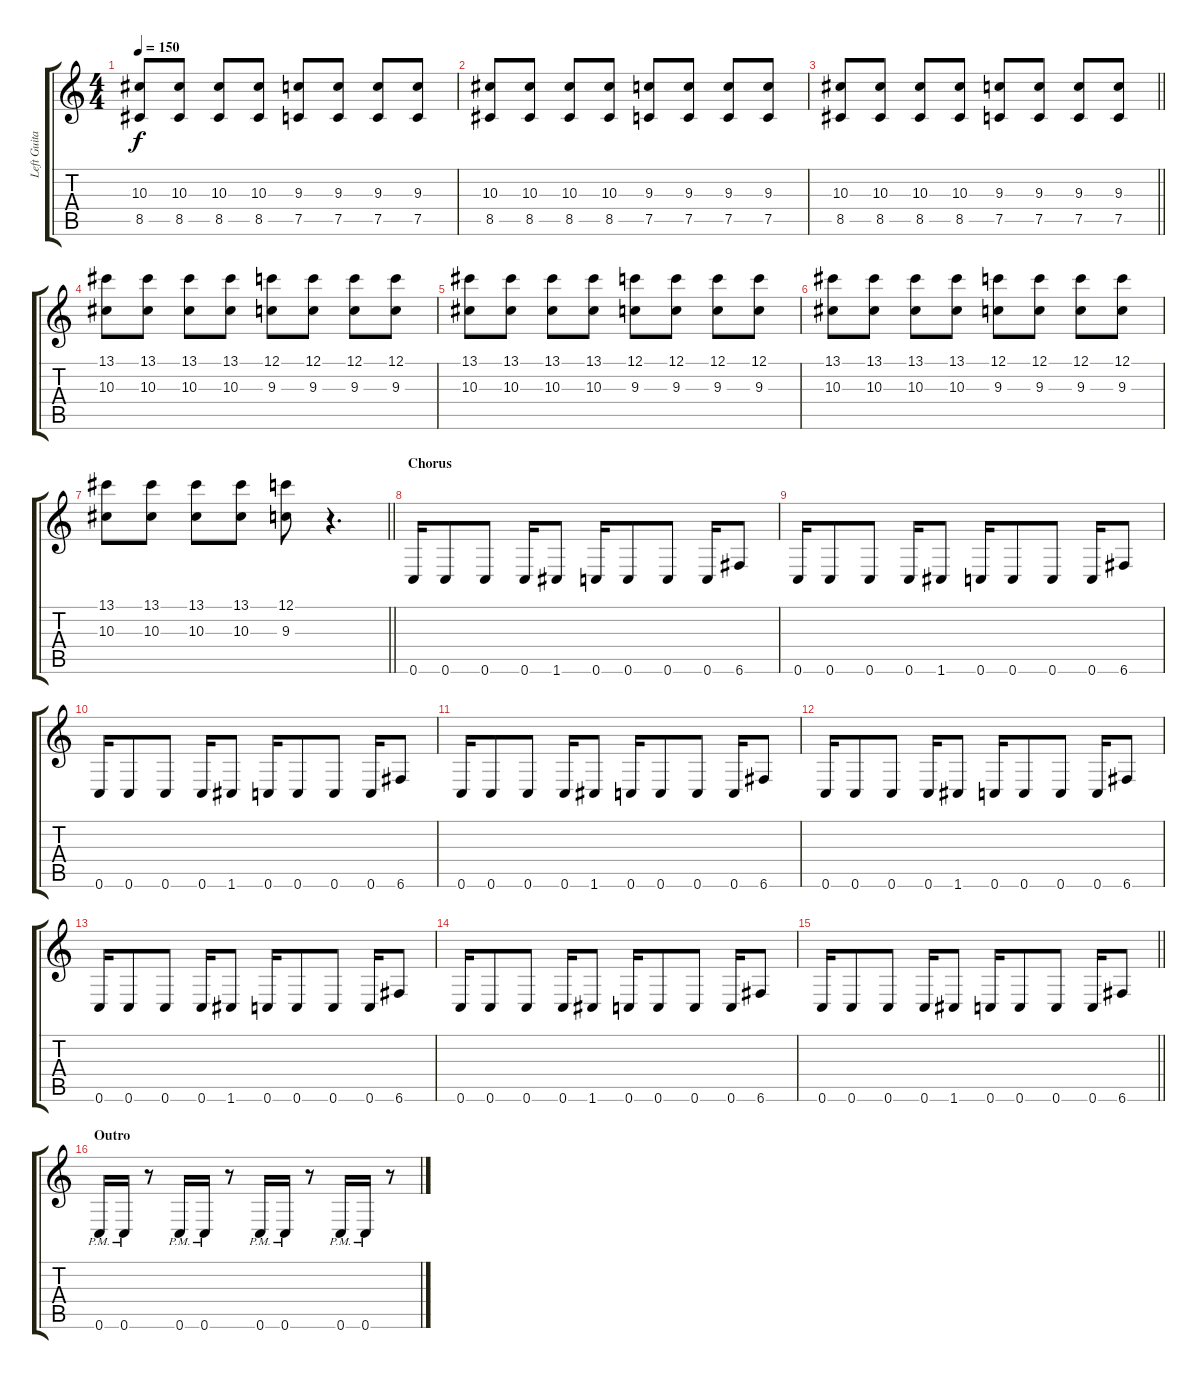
\track ("Left Guitar" "Left Guita") {instrument distortionguitar}
\staff {score tabs}
\tuning (C4 G3 Eb3 Bb2 F2 C2) {hide}
\ts (4 4)
\tempo 150
\clef g2
\ks c
(10.3 8.5).8{dy f} (10.3 8.5).8 (10.3 8.5).8 (10.3 8.5).8 (9.3 7.5).8 (9.3 7.5).8 (9.3 7.5).8 (9.3 7.5).8 |
(10.3 8.5).8 (10.3 8.5).8 (10.3 8.5).8 (10.3 8.5).8 (9.3 7.5).8 (9.3 7.5).8 (9.3 7.5).8 (9.3 7.5).8 |
\barLineRight lightlight
(10.3 8.5).8 (10.3 8.5).8 (10.3 8.5).8 (10.3 8.5).8 (9.3 7.5).8 (9.3 7.5).8 (9.3 7.5).8 (9.3 7.5).8 |
(13.1 10.3).8 (13.1 10.3).8 (13.1 10.3).8 (13.1 10.3).8 (12.1 9.3).8 (12.1 9.3).8 (12.1 9.3).8 (12.1 9.3).8 |
(13.1 10.3).8 (13.1 10.3).8 (13.1 10.3).8 (13.1 10.3).8 (12.1 9.3).8 (12.1 9.3).8 (12.1 9.3).8 (12.1 9.3).8 |
(13.1 10.3).8 (13.1 10.3).8 (13.1 10.3).8 (13.1 10.3).8 (12.1 9.3).8 (12.1 9.3).8 (12.1 9.3).8 (12.1 9.3).8 |
\barLineRight lightlight
(13.1 10.3).8 (13.1 10.3).8 (13.1 10.3).8 (13.1 10.3).8 (12.1 9.3).8 r.4{d} |
\section ("" "Chorus")
0.6.16 0.6.8 0.6.8 0.6.16 1.6.8 0.6.16 0.6.8 0.6.8 0.6.16 6.6.8 |
0.6.16 0.6.8 0.6.8 0.6.16 1.6.8 0.6.16 0.6.8 0.6.8 0.6.16 6.6.8 |
0.6.16 0.6.8 0.6.8 0.6.16 1.6.8 0.6.16 0.6.8 0.6.8 0.6.16 6.6.8 |
0.6.16 0.6.8 0.6.8 0.6.16 1.6.8 0.6.16 0.6.8 0.6.8 0.6.16 6.6.8 |
0.6.16 0.6.8 0.6.8 0.6.16 1.6.8 0.6.16 0.6.8 0.6.8 0.6.16 6.6.8 |
0.6.16 0.6.8 0.6.8 0.6.16 1.6.8 0.6.16 0.6.8 0.6.8 0.6.16 6.6.8 |
0.6.16 0.6.8 0.6.8 0.6.16 1.6.8 0.6.16 0.6.8 0.6.8 0.6.16 6.6.8 |
\barLineRight lightlight
0.6.16 0.6.8 0.6.8 0.6.16 1.6.8 0.6.16 0.6.8 0.6.8 0.6.16 6.6.8 |
\section ("" "Outro")
0.6{pm}.16 0.6{pm}.16 r.8 0.6{pm}.16 0.6{pm}.16 r.8 0.6{pm}.16 0.6{pm}.16 r.8 0.6{pm}.16 0.6{pm}.16 r.8
